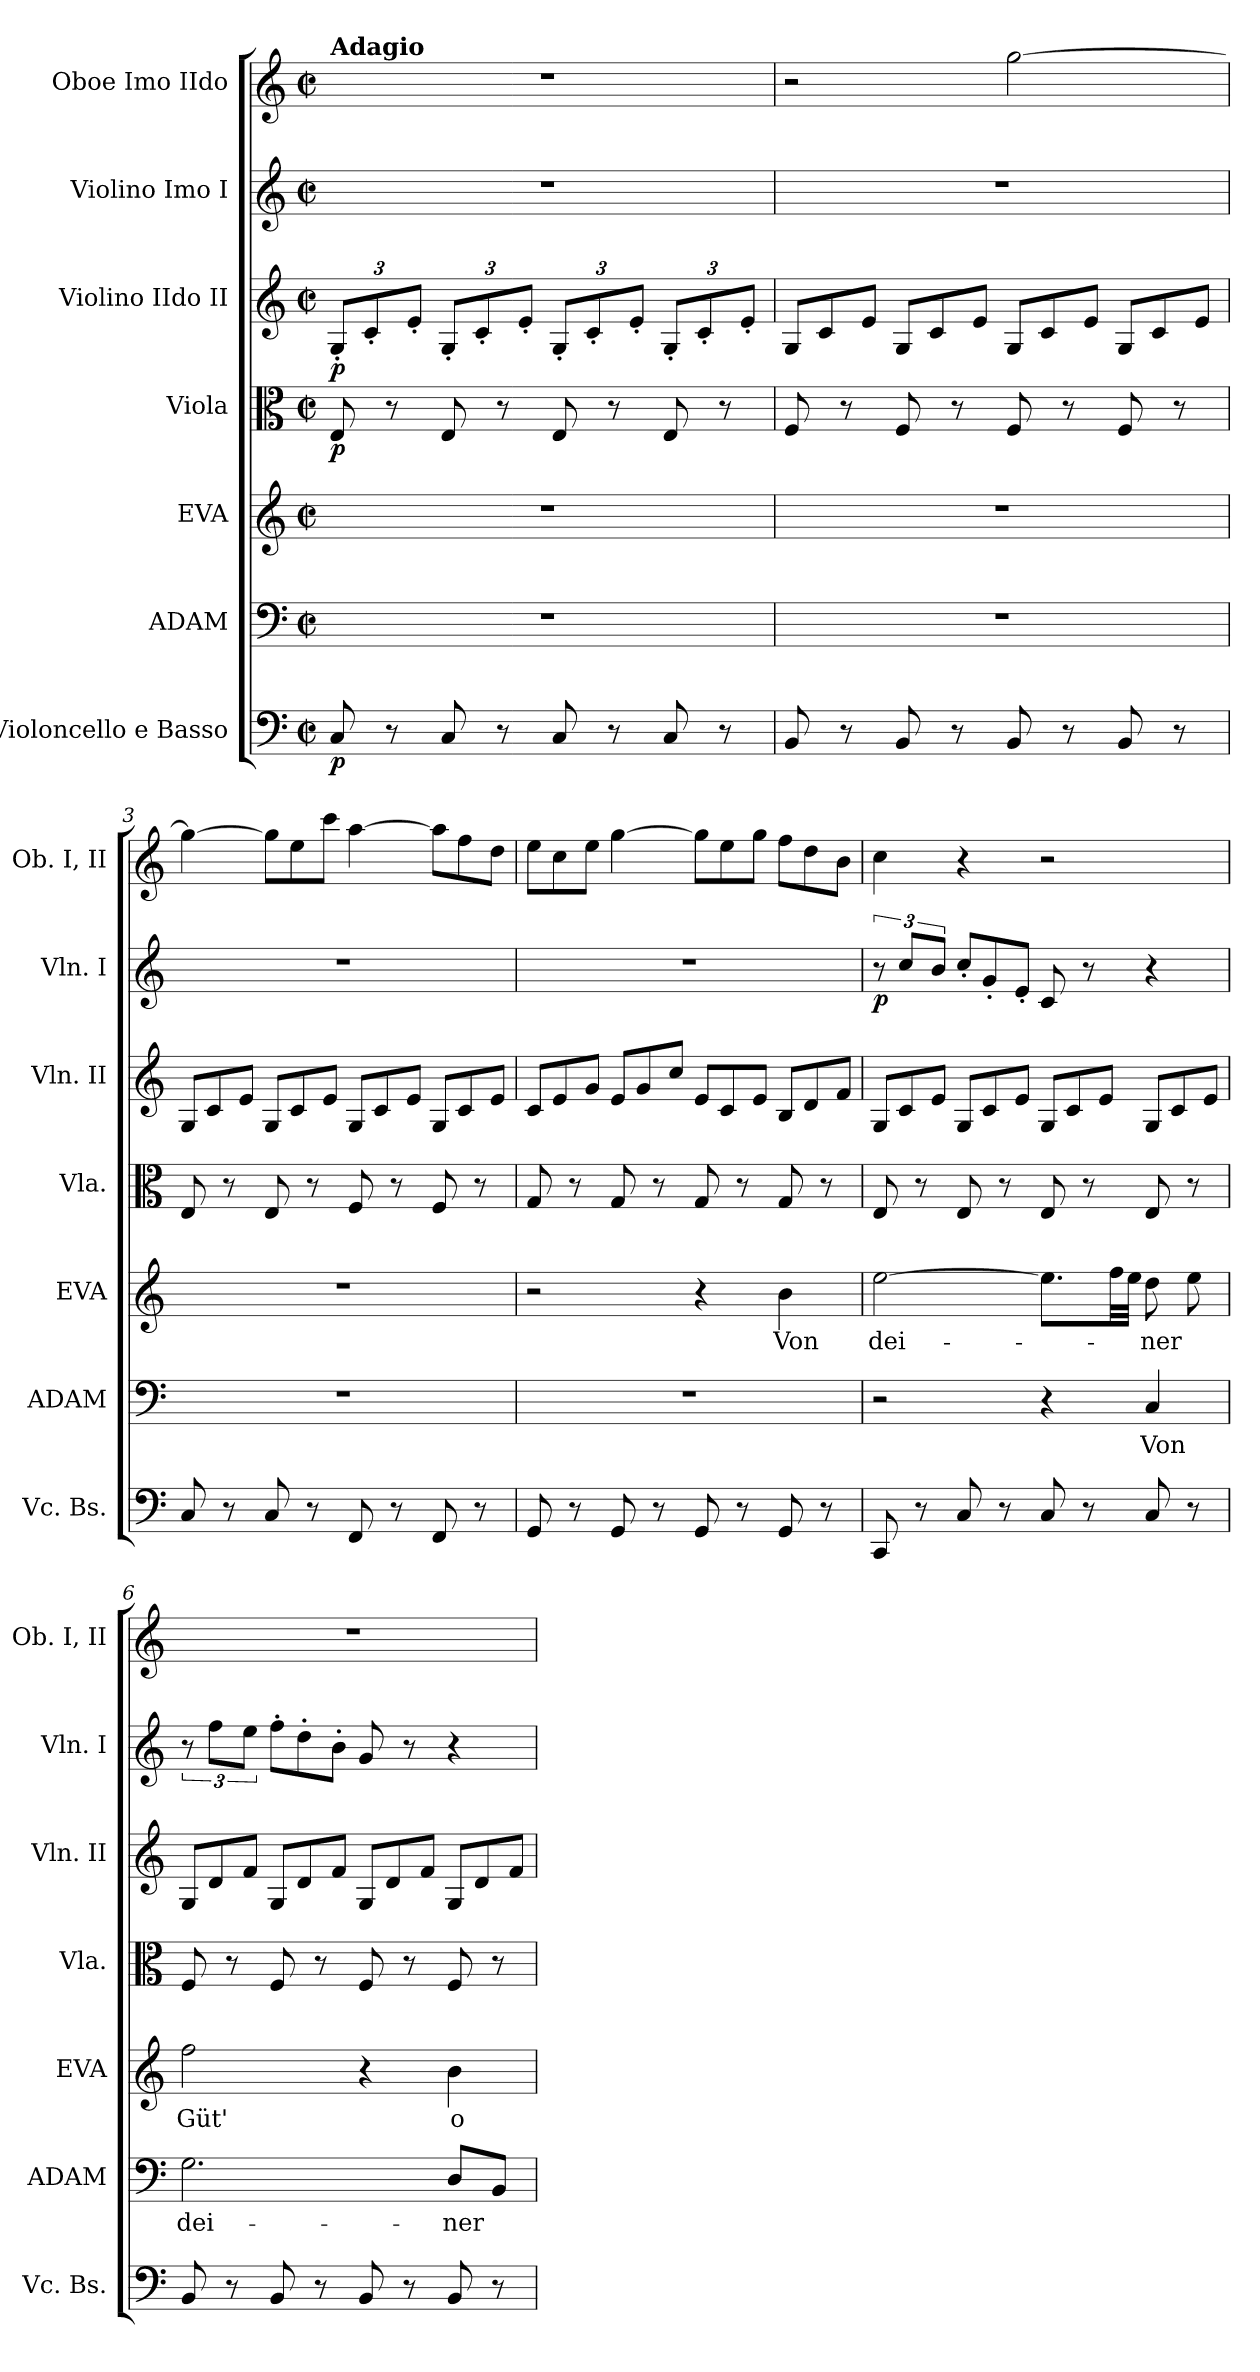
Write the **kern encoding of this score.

**kern	**dynam	**kern	**text	**kern	**text	**kern	**dynam	**kern	**dynam	**kern	**dynam	**kern
*part7	*part7	*part6	*part6	*part5	*part5	*part4	*part4	*part3	*part3	*part2	*part2	*part1
*staff7	*staff7	*staff6	*staff6	*staff5	*staff5	*staff4	*staff4	*staff3	*staff3	*staff2	*staff2	*staff1
*I"Violoncello e Basso	*	*I"ADAM	*	*I"EVA	*	*I"Viola	*	*I"Violino IIdo II	*	*I"Violino Imo I	*	*I"Oboe Imo          IIdo
*I'Vc. Bs.	*	*I'ADAM	*	*I'EVA	*	*I'Vla.	*	*I'Vln. II	*	*I'Vln. I	*	*I'Ob. I, II
*clefF4	*	*clefF4	*	*clefG2	*	*clefC3	*	*clefG2	*	*clefG2	*	*clefG2
*k[]	*	*k[]	*	*k[]	*	*k[]	*	*k[]	*	*k[]	*	*k[]
*C:	*	*C:	*	*C:	*	*C:	*	*C:	*	*C:	*	*C:
*M2/2	*	*M2/2	*	*M2/2	*	*M2/2	*	*M2/2	*	*M2/2	*	*M2/2
*met(c|)	*	*met(c|)	*	*met(c|)	*	*met(c|)	*	*met(c|)	*	*met(c|)	*	*met(c|)
*	*	*	*	*	*	*	*	*Xbrackettup	*	*	*	*
=1	=1	=1	=1	=1	=1	=1	=1	=1	=1	=1	=1	=1
!	!	!	!	!	!	!	!	!	!	!	!	!LO:TX:a:B:t=Adagio
!	!LO:DY:b	!	!	!	!	!	!LO:DY:b	!	!LO:DY:b	!	!	!
8C/	p	1r	.	1r	.	8E/	p	12G'>/L	p	1r	.	1r
.	.	.	.	.	.	.	.	12c'>/	.	.	.	.
8r	.	.	.	.	.	8r	.	.	.	.	.	.
.	.	.	.	.	.	.	.	12e'>/J	.	.	.	.
8C/	.	.	.	.	.	8E/	.	12G'>/L	.	.	.	.
.	.	.	.	.	.	.	.	12c'>/	.	.	.	.
8r	.	.	.	.	.	8r	.	.	.	.	.	.
.	.	.	.	.	.	.	.	12e'>/J	.	.	.	.
8C/	.	.	.	.	.	8E/	.	12G'>/L	.	.	.	.
.	.	.	.	.	.	.	.	12c'>/	.	.	.	.
8r	.	.	.	.	.	8r	.	.	.	.	.	.
.	.	.	.	.	.	.	.	12e'>/J	.	.	.	.
8C/	.	.	.	.	.	8E/	.	12G'>/L	.	.	.	.
.	.	.	.	.	.	.	.	12c'>/	.	.	.	.
8r	.	.	.	.	.	8r	.	.	.	.	.	.
.	.	.	.	.	.	.	.	12e'>/J	.	.	.	.
=2	=2	=2	=2	=2	=2	=2	=2	=2	=2	=2	=2	=2
*	*	*	*	*	*	*	*	*Xtuplet	*	*	*	*
8BB/	.	1r	.	1r	.	8F/	.	12G/L	.	1r	.	2r
.	.	.	.	.	.	.	.	12c/	.	.	.	.
8r	.	.	.	.	.	8r	.	.	.	.	.	.
.	.	.	.	.	.	.	.	12e/J	.	.	.	.
8BB/	.	.	.	.	.	8F/	.	12G/L	.	.	.	.
.	.	.	.	.	.	.	.	12c/	.	.	.	.
8r	.	.	.	.	.	8r	.	.	.	.	.	.
.	.	.	.	.	.	.	.	12e/J	.	.	.	.
8BB/	.	.	.	.	.	8F/	.	12G/L	.	.	.	[2gg\
.	.	.	.	.	.	.	.	12c/	.	.	.	.
8r	.	.	.	.	.	8r	.	.	.	.	.	.
.	.	.	.	.	.	.	.	12e/J	.	.	.	.
8BB/	.	.	.	.	.	8F/	.	12G/L	.	.	.	.
.	.	.	.	.	.	.	.	12c/	.	.	.	.
8r	.	.	.	.	.	8r	.	.	.	.	.	.
.	.	.	.	.	.	.	.	12e/J	.	.	.	.
=3	=3	=3	=3	=3	=3	=3	=3	=3	=3	=3	=3	=3
8C/	.	1r	.	1r	.	8E/	.	12G/L	.	1r	.	4gg\_
.	.	.	.	.	.	.	.	12c/	.	.	.	.
8r	.	.	.	.	.	8r	.	.	.	.	.	.
.	.	.	.	.	.	.	.	12e/J	.	.	.	.
*	*	*	*	*	*	*	*	*	*	*	*	*Xtuplet
8C/	.	.	.	.	.	8E/	.	12G/L	.	.	.	12gg\L]
.	.	.	.	.	.	.	.	12c/	.	.	.	12ee\
8r	.	.	.	.	.	8r	.	.	.	.	.	.
.	.	.	.	.	.	.	.	12e/J	.	.	.	12ccc\J
8FF/	.	.	.	.	.	8F/	.	12G/L	.	.	.	[4aa\
.	.	.	.	.	.	.	.	12c/	.	.	.	.
8r	.	.	.	.	.	8r	.	.	.	.	.	.
.	.	.	.	.	.	.	.	12e/J	.	.	.	.
8FF/	.	.	.	.	.	8F/	.	12G/L	.	.	.	12aa\L]
.	.	.	.	.	.	.	.	12c/	.	.	.	12ff\
8r	.	.	.	.	.	8r	.	.	.	.	.	.
.	.	.	.	.	.	.	.	12e/J	.	.	.	12dd\J
=4	=4	=4	=4	=4	=4	=4	=4	=4	=4	=4	=4	=4
8GG/	.	1r	.	2r	.	8G/	.	12c/L	.	1r	.	12ee\L
.	.	.	.	.	.	.	.	12e/	.	.	.	12cc\
8r	.	.	.	.	.	8r	.	.	.	.	.	.
.	.	.	.	.	.	.	.	12g/J	.	.	.	12ee\J
8GG/	.	.	.	.	.	8G/	.	12e/L	.	.	.	[4gg\
.	.	.	.	.	.	.	.	12g/	.	.	.	.
8r	.	.	.	.	.	8r	.	.	.	.	.	.
.	.	.	.	.	.	.	.	12cc/J	.	.	.	.
8GG/	.	.	.	4r	.	8G/	.	12e/L	.	.	.	12gg\L]
.	.	.	.	.	.	.	.	12c/	.	.	.	12ee\
8r	.	.	.	.	.	8r	.	.	.	.	.	.
.	.	.	.	.	.	.	.	12e/J	.	.	.	12gg\J
!	!	!	!	!	!LO:LY:b	!	!	!	!	!	!	!
8GG/	.	.	.	4b\	Von	8G/	.	12B/L	.	.	.	12ff\L
.	.	.	.	.	.	.	.	12d/	.	.	.	12dd\
8r	.	.	.	.	.	8r	.	.	.	.	.	.
.	.	.	.	.	.	.	.	12f/J	.	.	.	12b\J
!!LO:LB:g=z
=5	=5	=5	=5	=5	=5	=5	=5	=5	=5	=5	=5	=5
!	!	!	!	!	!LO:LY:b	!	!	!	!	!	!LO:DY:b	!
8CC/	.	2r	.	[2ee\	dei-	8E/	.	12G/L	.	12r	p	4cc\
.	.	.	.	.	.	.	.	12c/	.	12cc/L	.	.
8r	.	.	.	.	.	8r	.	.	.	.	.	.
.	.	.	.	.	.	.	.	12e/J	.	12b/J	.	.
*	*	*	*	*	*	*	*	*	*	*Xtuplet	*	*
8C/	.	.	.	.	.	8E/	.	12G/L	.	12cc'</L	.	4r
.	.	.	.	.	.	.	.	12c/	.	12g'</	.	.
8r	.	.	.	.	.	8r	.	.	.	.	.	.
.	.	.	.	.	.	.	.	12e/J	.	12e'</J	.	.
8C/	.	4r	.	8.ee\L]	.	8E/	.	12G/L	.	8c/	.	2r
.	.	.	.	.	.	.	.	12c/	.	.	.	.
8r	.	.	.	.	.	8r	.	.	.	8r	.	.
.	.	.	.	.	.	.	.	12e/J	.	.	.	.
.	.	.	.	32ff\LL	.	.	.	.	.	.	.	.
.	.	.	.	32ee\JJJ	.	.	.	.	.	.	.	.
!	!	!	!LO:LY:b	!	!LO:LY:b	!	!	!	!	!	!	!
8C/	.	4C/	Von	8dd\	-ner	8E/	.	12G/L	.	4r	.	.
.	.	.	.	.	.	.	.	12c/	.	.	.	.
8r	.	.	.	8ee\	.	8r	.	.	.	.	.	.
.	.	.	.	.	.	.	.	12e/J	.	.	.	.
=6	=6	=6	=6	=6	=6	=6	=6	=6	=6	=6	=6	=6
!	!	!	!LO:LY:b	!	!LO:LY:b	!	!	!	!	!	!	!
*	*	*	*	*	*	*	*	*	*	*tuplet	*	*
8BB/	.	2.G\	dei-	2ff\	Güt'	8F/	.	12G/L	.	12r	.	1r
.	.	.	.	.	.	.	.	12d/	.	12ff\L	.	.
8r	.	.	.	.	.	8r	.	.	.	.	.	.
.	.	.	.	.	.	.	.	12f/J	.	12ee\J	.	.
*	*	*	*	*	*	*	*	*	*	*Xtuplet	*	*
8BB/	.	.	.	.	.	8F/	.	12G/L	.	12ff'>\L	.	.
.	.	.	.	.	.	.	.	12d/	.	12dd'>\	.	.
8r	.	.	.	.	.	8r	.	.	.	.	.	.
.	.	.	.	.	.	.	.	12f/J	.	12b'>\J	.	.
8BB/	.	.	.	4r	.	8F/	.	12G/L	.	8g/	.	.
.	.	.	.	.	.	.	.	12d/	.	.	.	.
8r	.	.	.	.	.	8r	.	.	.	8r	.	.
.	.	.	.	.	.	.	.	12f/J	.	.	.	.
!	!	!	!LO:LY:b	!	!LO:LY:b	!	!	!	!	!	!	!
8BB/	.	8D/L	-ner	4b\	o	8F/	.	12G/L	.	4r	.	.
.	.	.	.	.	.	.	.	12d/	.	.	.	.
8r	.	8BB/J	.	.	.	8r	.	.	.	.	.	.
.	.	.	.	.	.	.	.	12f/J	.	.	.	.
=	=	=	=	=	=	=	=	=	=	=	=	=
*-	*-	*-	*-	*-	*-	*-	*-	*-	*-	*-	*-	*-
